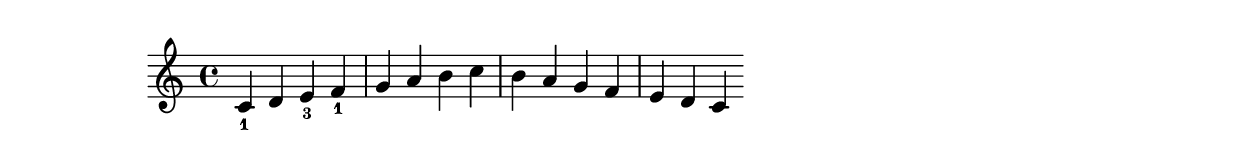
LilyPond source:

\version "2.22.2"
\relative
{
    \key c \major
    \override Fingering.direction = #DOWN
    c'-1 d e-3 f-1 g a b c
    b a g f e d c
}